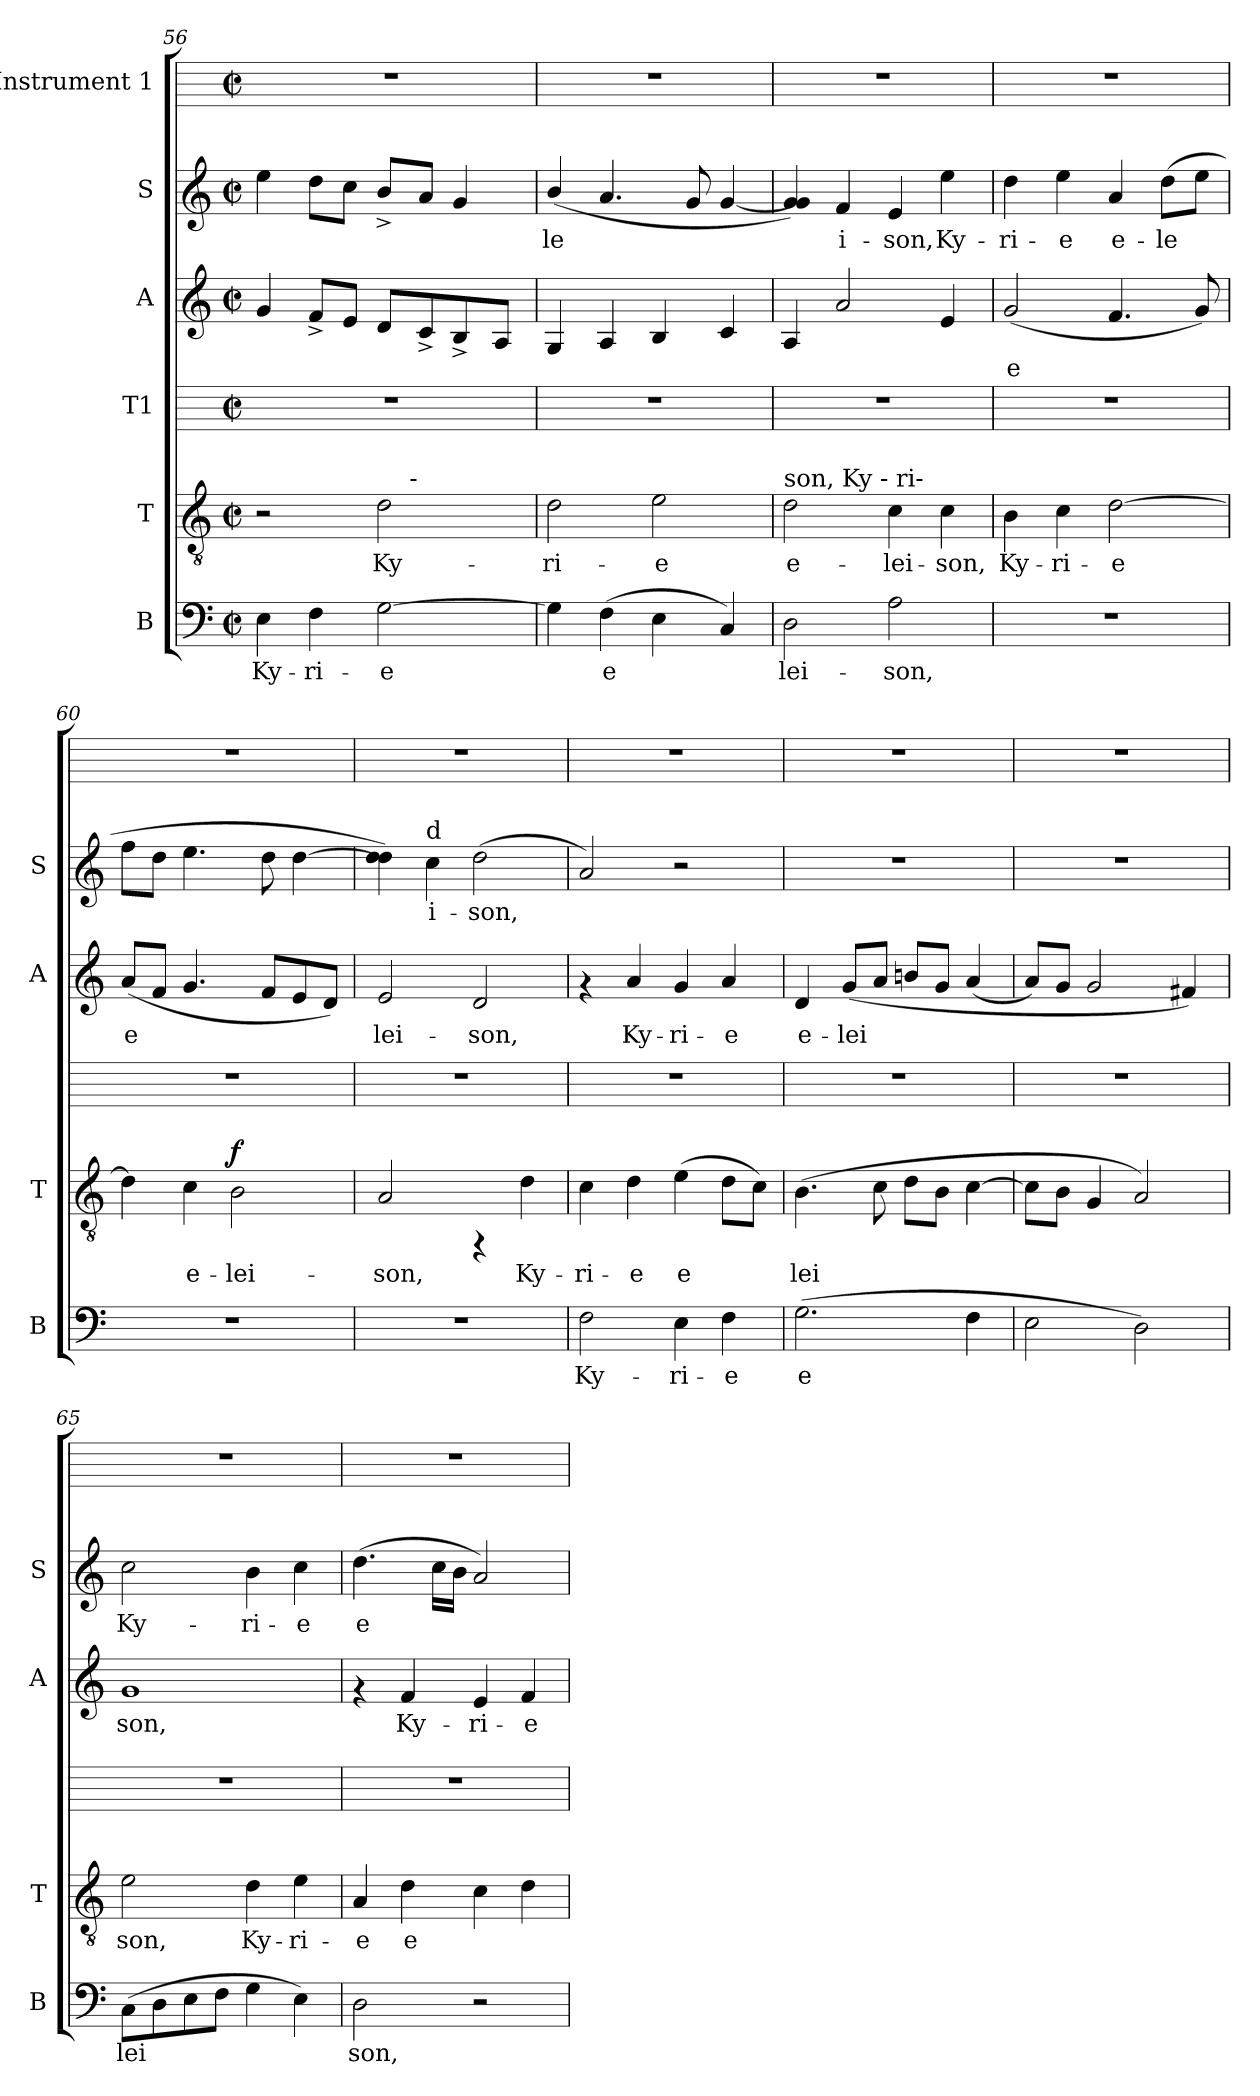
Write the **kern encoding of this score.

**kern	**text	**kern	**text	**dynam	**kern	**kern	**text	**kern	**text	**kern
*part6	*part6	*part5	*part5	*part5	*part4	*part3	*part3	*part2	*part2	*part1
*staff6	*staff6	*staff5	*staff5	*staff5	*staff4	*staff3	*staff3	*staff2	*staff2	*staff1
*I"B	*	*I"T	*	*	*I"T1	*I"A	*	*I"S	*	*I"Instrument 1
*I'B	*	*I'T	*	*	*	*I'A	*	*I'S	*	*
*clefF4	*	*clefGv2	*	*	*	*clefG2	*	*clefG2	*	*
*k[]	*	*k[]	*	*	*k[]	*k[]	*	*k[]	*	*k[]
*C:	*	*C:	*	*	*C:	*C:	*	*C:	*	*C:
*M2/2	*	*M2/2	*	*	*M2/2	*M2/2	*	*M2/2	*	*M2/2
*met(c|)	*	*met(c|)	*	*	*met(c|)	*met(c|)	*	*met(c|)	*	*met(c|)
=56	=56	=56	=56	=56	=56	=56	=56	=56	=56	=56
!	!LO:LY:b:cj	!	!	!	!	!	!LO:LY:b:cj	!	!LO:LY:b:cj	!
*	*	*^	*	*	*	*	*	*	*	*
4E\	Ky-	2r	2ryy	.	.	1r	4g/	.	4ee\	--	1r
!	!LO:LY:b:cj	!	!	!	!	!	!	!LO:LY:b:cj	!	!LO:LY:b:cj	!
4F\	-ri-	.	.	.	.	.	8f^>/L	.	8dd\L	--	.
!	!	!	!	!	!	!	!	!LO:LY:b:cj	!	!LO:LY:b:cj	!
.	.	.	.	.	.	.	8e/J	.	8cc\J	--	.
!	!LO:LY:b:cj	!	!	!LO:LY:b:cj	!	!	!	!LO:LY:b:cj	!	!LO:LY:b:cj	!
[>2G\	-e	2d\	16..ryy	Ky-	.	.	8d/L	.	8b^>/L	--	.
!	!	!	!LO:TX:a:t=-	!	!	!	!	!	!	!	!
.	.	.	4ryy	.	.	.	.	.	.	.	.
!	!	!	!	!	!	!	!	!LO:LY:b:cj	!	!LO:LY:b:cj	!
.	.	.	.	.	.	.	8c^>/	.	8a/J	--	.
!	!	!	!	!	!	!	!	!LO:LY:b:cj	!	!LO:LY:b:cj	!
.	.	.	.	.	.	.	8B^>/	.	4g/	--	.
.	.	.	8ryy	.	.	.	.	.	.	.	.
!	!	!	!	!	!	!	!	!LO:LY:b:cj	!	!	!
.	.	.	.	.	.	.	8A/J	.	.	.	.
.	.	.	64ryy	.	.	.	.	.	.	.	.
=57	=57	=57	=57	=57	=57	=57	=57	=57	=57	=57	=57
!	!LO:LY:b:cj	!	!	!LO:LY:b:cj	!	!	!	!LO:LY:b:cj	!	!LO:LY:b:cj	!
*	*	*v	*v	*	*	*	*	*	*	*	*
4G\]	.	2d\	-ri-	.	1r	4G/	.	(<4b/	-le-	1r
!	!LO:LY:b:cj	!	!	!	!	!	!LO:LY:b:cj	!	!LO:LY:b:cj	!
(>4F\	e-	.	.	.	.	4A/	.	4.a/	--	.
!	!LO:LY:b:cj	!	!LO:LY:b:cj	!	!	!	!LO:LY:b:cj	!	!	!
4E\	--	2e\	-e	.	.	4B/	.	.	.	.
!	!	!	!	!	!	!	!	!	!LO:LY:b:cj	!
.	.	.	.	.	.	.	.	8g/	--	.
!	!LO:LY:b:cj	!	!	!	!	!	!LO:LY:b:cj	!	!LO:LY:b:cj	!
4C/)	--	.	.	.	.	4c/	.	[<4g/	--	.
=58	=58	=58	=58	=58	=58	=58	=58	=58	=58	=58
!	!	!LO:TX:a:t=son, Ky - ri-	!	!	!	!	!	!	!	!
!	!LO:LY:b:cj	!	!LO:LY:b:cj	!	!	!	!LO:LY:b:cj	!	!LO:LY:b:cj	!
2D\	-lei-	2d\	e-	.	1r	4A/	.	4g/ 4g/])	--	1r
!	!	!	!	!	!	!	!LO:LY:b:cj	!	!LO:LY:b:cj	!
.	.	.	.	.	.	2a/	.	4f/	-i-	.
!	!LO:LY:b:cj	!	!LO:LY:b:cj	!	!	!	!	!	!LO:LY:b:cj	!
2A\	-son,	4c\	-lei-	.	.	.	.	4e/	-son,	.
!	!	!	!LO:LY:b:cj	!	!	!	!LO:LY:b:cj	!	!LO:LY:b:cj	!
.	.	4c\	-son,	.	.	4e/	.	4ee\	Ky-	.
!!LO:PB:g=z
=59	=59	=59	=59	=59	=59	=59	=59	=59	=59	=59
!	!	!	!LO:LY:b:cj	!	!	!	!LO:LY:b:cj	!	!LO:LY:b:cj	!
1r	.	4B\	Ky-	.	1r	(<2g/	e	4dd\	-ri-	1r
!	!	!	!LO:LY:b:cj	!	!	!	!	!	!LO:LY:b:cj	!
.	.	4c\	-ri-	.	.	.	.	4ee\	-e	.
!	!	!	!LO:LY:b:cj	!	!	!	!LO:LY:b:cj	!	!LO:LY:b:cj	!
.	.	[>2d\	-e	.	.	4.f/	.	4a/	e-	.
!	!	!	!	!	!	!	!	!	!LO:LY:b:cj	!
.	.	.	.	.	.	.	.	(>8dd\L	-le-	.
!	!	!	!	!	!	!	!LO:LY:b:cj	!	!LO:LY:b:cj	!
.	.	.	.	.	.	8g/)	.	8ee\J	--	.
=60	=60	=60	=60	=60	=60	=60	=60	=60	=60	=60
!	!	!	!LO:LY:b:cj	!	!	!	!LO:LY:b:cj	!	!LO:LY:b:cj	!
1r	.	4d\]	.	.	1r	(<8a/L	e-	8ff\L	--	1r
!	!	!	!	!	!	!	!LO:LY:b:cj	!	!LO:LY:b:cj	!
.	.	.	.	.	.	8f/J	--	8dd\J	--	.
!	!	!	!LO:LY:b:cj	!	!	!	!LO:LY:b:cj	!	!LO:LY:b:cj	!
.	.	4c\	e-	.	.	4.g/	--	4.ee\	--	.
!	!	!	!LO:LY:b:cj	!LO:DY:a	!	!	!	!	!	!
.	.	2B\	-lei-	f	.	.	.	.	.	.
!	!	!	!	!	!	!	!LO:LY:b:cj	!	!LO:LY:b:cj	!
.	.	.	.	.	.	8f/L	--	8dd\	--	.
!	!	!	!	!	!	!	!LO:LY:b:cj	!	!LO:LY:b:cj	!
.	.	.	.	.	.	8e/	--	[>4dd\	--	.
!	!	!	!	!	!	!	!LO:LY:b:cj	!	!	!
.	.	.	.	.	.	8d/J)	--	.	.	.
=61	=61	=61	=61	=61	=61	=61	=61	=61	=61	=61
!	!	!	!LO:LY:b:cj	!	!	!	!LO:LY:b:cj	!	!LO:LY:b:cj	!
1r	.	2A/	-son,	.	1r	2e/	-lei-	4dd\ 4dd\])	--	1r
!	!	!	!	!	!	!	!	!LO:TX:a:t=d	!	!
!	!	!	!	!	!	!	!	!	!LO:LY:b:cj	!
.	.	.	.	.	.	.	.	4cc\	-i-	.
!	!	!	!	!	!	!	!LO:LY:b:cj	!	!LO:LY:b:cj	!
.	.	4rFF	.	.	.	2d/	-son,	(>2dd\	-son,	.
!	!	!	!LO:LY:b:cj	!	!	!	!	!	!	!
.	.	4d\	Ky-	.	.	.	.	.	.	.
=62	=62	=62	=62	=62	=62	=62	=62	=62	=62	=62
!	!LO:LY:b:cj	!	!LO:LY:b:cj	!	!	!	!	!	!LO:LY:b:cj	!
2F\	Ky-	4c\	-ri-	.	1r	4rf	.	2a/)	.	1r
!	!	!	!LO:LY:b:cj	!	!	!	!LO:LY:b:cj	!	!	!
.	.	4d\	-e	.	.	4a/	Ky-	.	.	.
!	!LO:LY:b:cj	!	!LO:LY:b:cj	!	!	!	!LO:LY:b:cj	!	!	!
4E\	-ri-	(>4e\	e-	.	.	4g/	-ri-	2r	.	.
!	!LO:LY:b:cj	!	!LO:LY:b:cj	!	!	!	!LO:LY:b:cj	!	!	!
4F\	-e	8d\L	--	.	.	4a/	-e	.	.	.
!	!	!	!LO:LY:b:cj	!	!	!	!	!	!	!
.	.	8c\J)	--	.	.	.	.	.	.	.
=63	=63	=63	=63	=63	=63	=63	=63	=63	=63	=63
!	!LO:LY:b:cj	!	!LO:LY:b:cj	!	!	!	!LO:LY:b:cj	!	!	!
(>2.G\	e-	(>4.B\	-lei-	.	1r	4d/	e-	1r	.	1r
!	!	!	!	!	!	!	!LO:LY:b:cj	!	!	!
.	.	.	.	.	.	(<8g/L	-lei-	.	.	.
!	!	!	!LO:LY:b:cj	!	!	!	!LO:LY:b:cj	!	!	!
.	.	8c\	--	.	.	8a/J	--	.	.	.
!	!	!	!LO:LY:b:cj	!	!	!	!LO:LY:b:cj	!	!	!
.	.	8d\L	--	.	.	8bn/L	--	.	.	.
!	!	!	!LO:LY:b:cj	!	!	!	!LO:LY:b:cj	!	!	!
.	.	8B\J	--	.	.	8g/J	--	.	.	.
!	!LO:LY:b:cj	!	!LO:LY:b:cj	!	!	!	!LO:LY:b:cj	!	!	!
4F\	--	[>4c\	--	.	.	(<4a/	--	.	.	.
!!LO:PB:g=z
=64	=64	=64	=64	=64	=64	=64	=64	=64	=64	=64
!	!LO:LY:b:cj	!	!LO:LY:b:cj	!	!	!	!LO:LY:b:cj	!	!	!
2E\	--	8c\L]	--	.	1r	8a/L)	--	1r	.	1r
!	!	!	!LO:LY:b:cj	!	!	!	!LO:LY:b:cj	!	!	!
.	.	8B\J	--	.	.	8g/J	--	.	.	.
!	!	!	!LO:LY:b:cj	!	!	!	!LO:LY:b:cj	!	!	!
.	.	4G/	--	.	.	2g/	--	.	.	.
!	!LO:LY:b:cj	!	!LO:LY:b:cj	!	!	!	!	!	!	!
2D\)	--	2A/)	--	.	.	.	.	.	.	.
!	!	!	!	!	!	!	!LO:LY:b:cj	!	!	!
.	.	.	.	.	.	4f#/)	--	.	.	.
=65	=65	=65	=65	=65	=65	=65	=65	=65	=65	=65
!	!LO:LY:b:cj	!	!LO:LY:b:cj	!	!	!	!LO:LY:b:cj	!	!LO:LY:b:cj	!
(>8C\L	-lei-	2e\	-son,	.	1r	1g	-son,	2cc\	Ky-	1r
!	!LO:LY:b:cj	!	!	!	!	!	!	!	!	!
8D\	--	.	.	.	.	.	.	.	.	.
!	!LO:LY:b:cj	!	!	!	!	!	!	!	!	!
8E\	--	.	.	.	.	.	.	.	.	.
!	!LO:LY:b:cj	!	!	!	!	!	!	!	!	!
8F\J	--	.	.	.	.	.	.	.	.	.
!	!LO:LY:b:cj	!	!LO:LY:b:cj	!	!	!	!	!	!LO:LY:b:cj	!
4G\	--	4d\	Ky-	.	.	.	.	4b\	-ri-	.
!	!LO:LY:b:cj	!	!LO:LY:b:cj	!	!	!	!	!	!LO:LY:b:cj	!
4E\)	--	4e\	-ri-	.	.	.	.	4cc\	-e	.
=66	=66	=66	=66	=66	=66	=66	=66	=66	=66	=66
!	!LO:LY:b:cj	!	!LO:LY:b:cj	!	!	!	!	!	!LO:LY:b:cj	!
2D\	-son,	4A/	-e	.	1r	4rf	.	(>4.dd\	e-	1r
!	!	!	!LO:LY:b:cj	!	!	!	!LO:LY:b:cj	!	!	!
.	.	4d\	e-	.	.	4f/	Ky-	.	.	.
!	!	!	!	!	!	!	!	!	!LO:LY:b:cj	!
.	.	.	.	.	.	.	.	16cc\L	--	.
!	!	!	!	!	!	!	!	!	!LO:LY:b:cj	!
.	.	.	.	.	.	.	.	16b\J	--	.
!	!	!	!LO:LY:b:cj	!	!	!	!LO:LY:b:cj	!	!LO:LY:b:cj	!
2r	.	4c\	--	.	.	4e/	-ri-	2a/)	--	.
!	!	!	!LO:LY:b:cj	!	!	!	!LO:LY:b:cj	!	!	!
.	.	4d\	--	.	.	4f/	-e	.	.	.
=	=	=	=	=	=	=	=	=	=	=
*-	*-	*-	*-	*-	*-	*-	*-	*-	*-	*-
